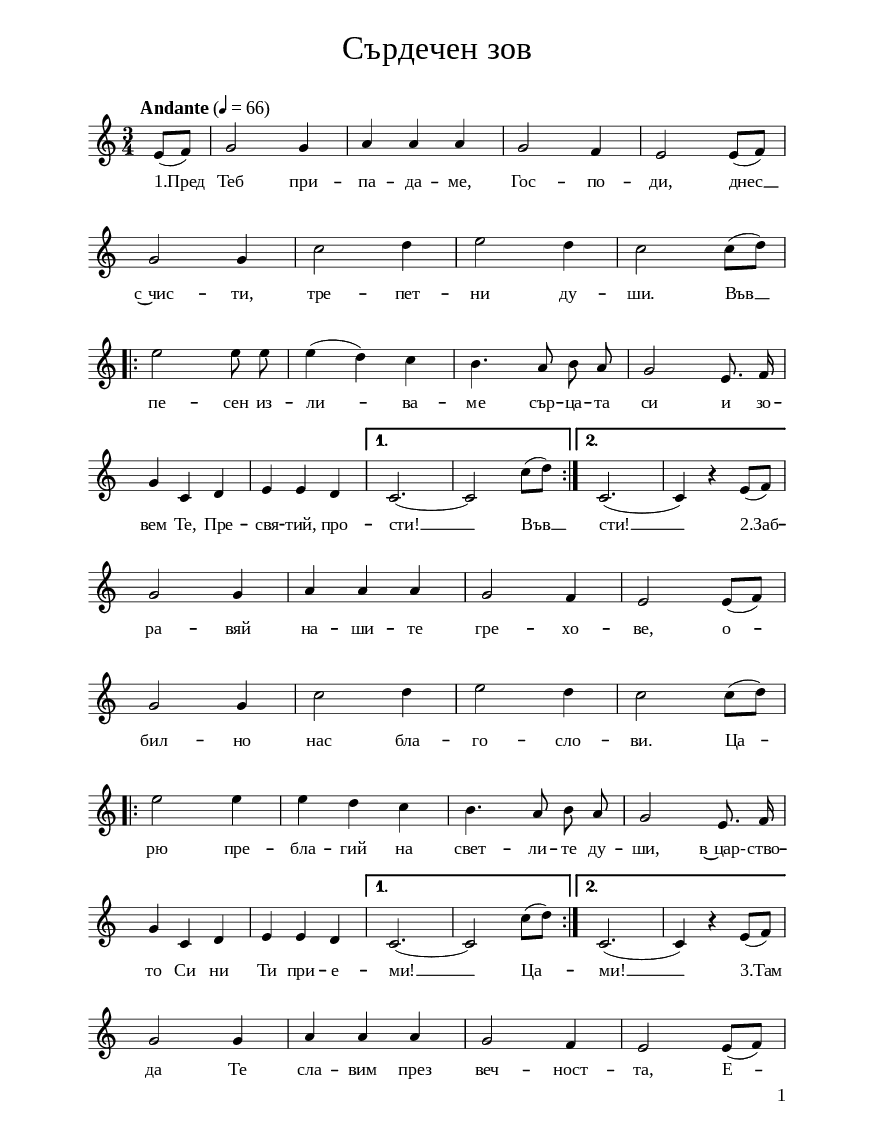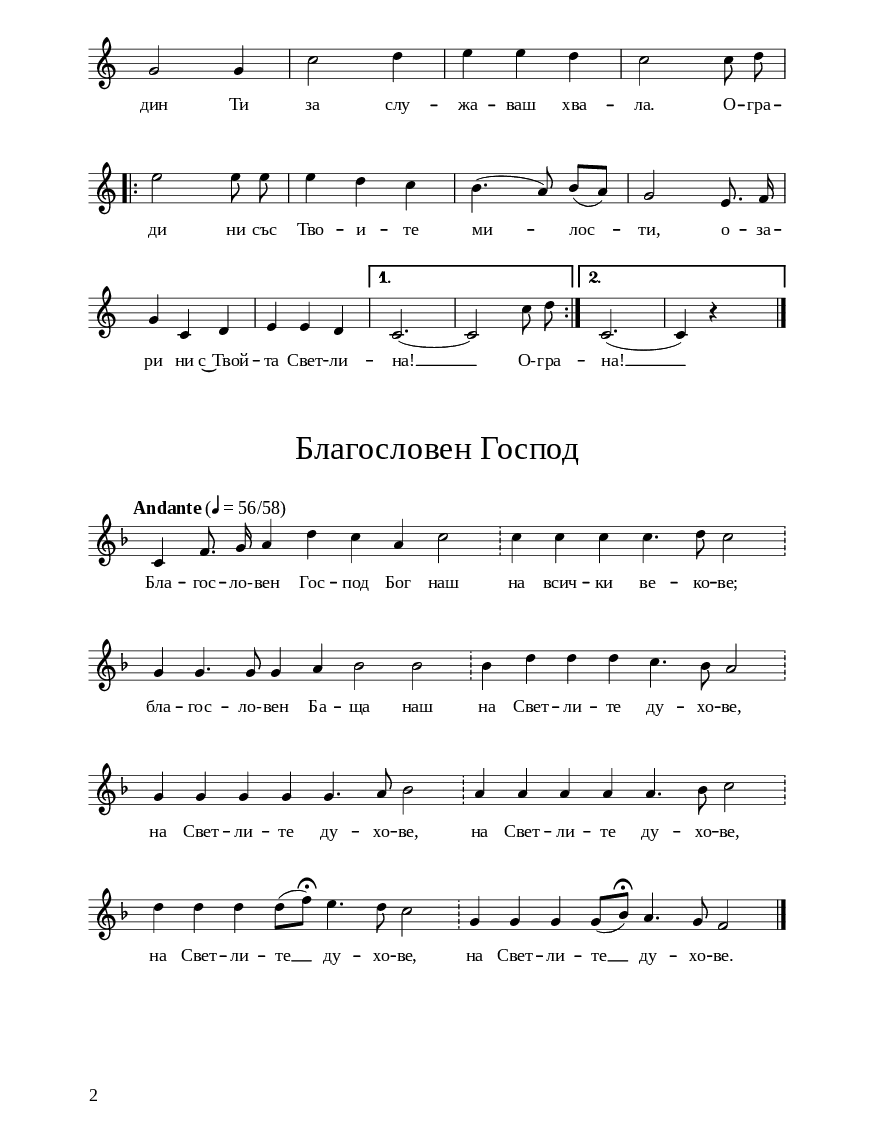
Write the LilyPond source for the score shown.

\version "2.24.2"

% include paper part and global functions
\include "include/globals.ily"

\bookpart {
  \label #'ref039
  \tocItem \markup "Сърдечен зов"
  \include "include/bookpart-paper.ily"
  \score {
    \include "include/score-layout.ily"

    \new Voice \absolute {
      \clef treble
      \key c \major
      \time 3/4
      \tempoFunc "Andante" 4 "66"
      \autoBeamOff
      \partial 4
      e'8 ([f'8]) |  g'2 g'4 |  a'4 a' a' | g'2 f'4 | e'2 e'8 ([ f' ]) | \break

      g'2 g'4 | c''2 d''4 | e''2 d''4 | c''2 c''8 ( [d''8]) | \break

      \repeat volta 2 {
        e''2 e''8 e'' | e''4 ( d'' ) c'' | b'4. a'8   b' a' | g'2 e'8. f'16 | \break
        g'4 c' d' | e' e' d' |
      }
      \alternative {
        { c'2. ~| c'2  \slurSolid c''8 ( [ d'' ] ) |  }

        { c'2.  ( | c'4 ) r4 e'8 ([f'8 ])| \break }
      }

      g'2 g'4 |  a'4 a' a' | g'2 f'4 | e'2 e'8 ([ f' ]) | \break

      g'2 g'4 | c''2 d''4 | e''2 d''4 | c''2 c''8 ( [d''8]) | \break

      \repeat volta 2 {
        e''2 e''4 | e''4 d'' c'' | b'4. a'8  b' a' | g'2 e'8. f'16 | \break
        g'4 c' d' | e' e' d' |
      }

      \alternative {
        { c'2. ~| c'2  c''8 ( [ d'' ] ) |  }
        { c'2. ( | c'4 ) r4 e'8 ([f'8 ])| \break }
      }

      g'2 g'4 |  a'4 a' a' | g'2 f'4 | e'2 e'8 ([ f' ]) | \break

      g'2 g'4 | c''2 d''4 | e''4 e''4 d''4 | c''2 c''8 d''8 | \break

      \repeat volta 2 {
        e''2 e''8  e'' | e''4  d'' c'' | b'4. ( a'8 )  b' ([a']) | g'2 e'8. f'16 | \break
        g'4 c' d' | e' e' d' |
      }
      \alternative {
        { c'2. ~| c'2 c''8  d''   |   }
        { c'2. ( | c'4 ) r4 s4 \bar "|."  | \break }
      }

    }

    \addlyrics {
      "1.Пред" Теб при -- па -- да -- ме, Гос -- по -- ди, днес __
      с~чис -- ти, тре -- пет -- ни  ду -- ши. Във __
      пе -- сен из -- ли --  ва -- ме  сър -- ца -- та си и зо --
      вем Те, Пре -- свя -- тий, про -- сти! __ Във __ сти! __

      "2.Заб" -- ра -- вяй на -- ши -- те гре -- хо -- ве, о --
      бил -- но нас бла -- го -- сло -- ви. Ца --
      рю пре -- бла -- гий на свет -- ли -- те ду -- ши, "в~цар-" -- ство --
      то Си ни Ти при -- е -- ми! __ Ца -- ми! __

      "3.Там" да Те сла -- вим през веч -- ност -- та, E --
      дин Ти за слу -- жа -- ваш хва -- ла. О -- гра --
      ди ни със Тво -- и -- те ми -- лос -- ти, о -- за --
      ри ни с~Твой -- та Свет -- ли -- на! __ "О-" -- гра -- на! __
    }

    \header {
      title = \titleFunc "Сърдечен зов" "Sărdečen zov"
    }

    \midi{}

  } % score

  \label #'ref040
  \tocItem \markup "Благословен Господ"
  \include "include/bookpart-paper.ily"
  \score {
    \include "include/score-layout.ily"

    \new Voice \absolute {
      \clef treble
      \omit Score.TimeSignature
      \cadenzaOn % allows custom bar lines
      \key f \major
      \tempoFunc "Andante" 4 "56/58"
      \override Staff.BarLine.gap = 0.5
      \autoBeamOff
      c'4 f'8. g'16 a'4 d'' c'' a' c''2 \bar"!" c''4 c'' c'' c''4. d''8 c''2 \bar"!" \break
      g'4 g'4. g'8 g'4 a' bes'2 bes' \bar"!" bes'4 d'' d'' d'' c''4. bes'8 a'2 \bar"!" \break
      g'4 g' g' g' g'4. a'8 bes'2 \bar"!" a'4 a' a' a' a'4. bes'8 c''2 \bar"!" \break
      d''4 d'' d'' d''8 ([f'']) \fermata e''4. d''8 c''2 \bar"!" g'4 g' g' g'8 ([ bes' ]) \fermata a'4. g'8 f'2 \bar "|."
    }
    \addlyrics {
      Бла -- гос --
      "ло-" -- вен Гос -- под Бог наш на всич -- ки ве
      -- ко -- ве; бла -- гос -- "ло-" -- вен Ба -- ща наш
      на Свет -- ли -- те ду -- хо -- ве, на Свет --
      ли -- те ду -- хо -- ве, на Свет -- ли -- те ду
      -- хо -- ве, на Свет -- ли -- те __ ду -- хо -- ве,
      на Свет -- ли -- те __ ду -- хо -- ве.}

      \header {
        title = \titleFunc "Благословен Господ" "Blagosloven Gospod"
      }

      \midi{}

    } % score




  } % bookpart
